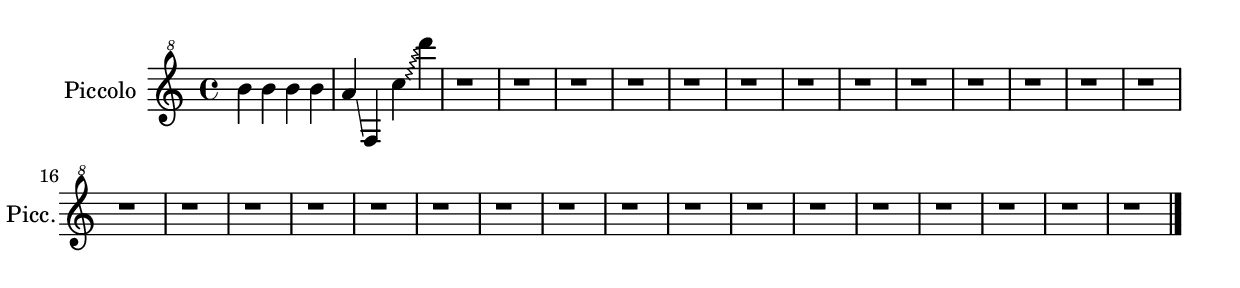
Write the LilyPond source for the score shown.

\version "2.18.2" 
\version "2.18.2" 
ponestaffone = \new Staff \with {
instrumentName = \markup { 

 \column { 


 \line { "Piccolo" 


 } 

 } 
 } 
shortInstrumentName = \markup { 

 \column { 


 \line { "Picc." 


 } 

 } 
 } 
 }{ % measure 1
\clef "treble^8" \key c \major \time 4/4 b''4 b''4 b''4 b''4  | 

 % measure 2
a''4\glissando f'4 \override Glissando.style = #'zigzag c'''4\glissando d''''4  | 

 % measure 3
r1  | 

 % measure 4
r1  | 

 % measure 5
r1  | 

 % measure 6
r1  | 

 % measure 7
r1  | 

 % measure 8
r1  | 

 % measure 9
r1  | 

 % measure 10
r1  | 

 % measure 11
r1  | 

 % measure 12
r1  | 

 % measure 13
r1  | 

 % measure 14
r1  | 

 % measure 15
r1  | 

 % measure 16
\break r1  | 

 % measure 17
r1  | 

 % measure 18
r1  | 

 % measure 19
r1  | 

 % measure 20
r1  | 

 % measure 21
r1  | 

 % measure 22
r1  | 

 % measure 23
r1  | 

 % measure 24
r1  | 

 % measure 25
r1  | 

 % measure 26
r1  | 

 % measure 27
r1  | 

 % measure 28
r1  | 

 % measure 29
r1  | 

 % measure 30
r1  | 

 % measure 31
r1  | 

 % measure 32
r1  \bar "|."

 }

<<\ponestaffone>>